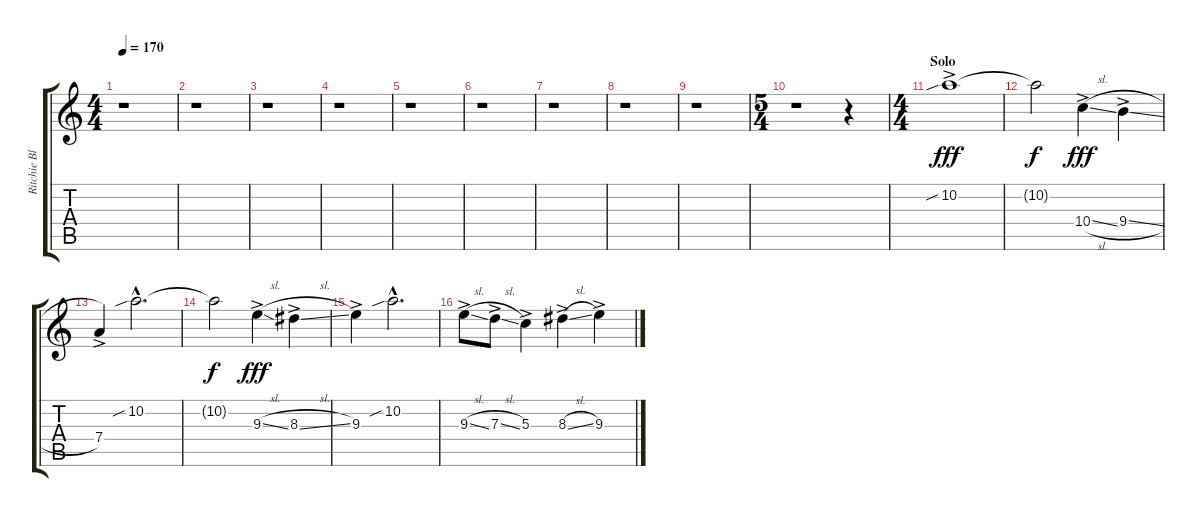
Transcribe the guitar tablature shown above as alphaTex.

\track ("Ritchie Blackmore's Lead" "Ritchie Bl") {instrument overdrivenguitar}
\staff {score tabs}
\tuning (E4 B3 G3 D3 A2 E2) {hide}
\ts (4 4)
\tempo 170
\clef g2
\ks c
r.1{dy fff} |
r.1 |
r.1 |
r.1 |
r.1 |
r.1 |
r.1 |
r.1 |
r.1 |
\ts (5 4)
r.1 r.4 |
\ts (4 4)
\section ("" "Solo")
10.2{sib ac}.1 |
10.2{t}.2{dy f} 10.4{sl ac}.4{dy fff} 9.4{sl ac}.4 |
7.4{ac}.4 10.2{sib hac}.2{d} |
10.2{t}.2{dy f} 9.3{sl ac}.4{dy fff} 8.3{sl ac}.4 |
9.3{ac}.4 10.2{sib hac}.2{d} |
9.3{sl ac}.8 7.3{sl ac}.8 5.3{ac}.4 8.3{sl ac}.4 9.3{ac}.4
